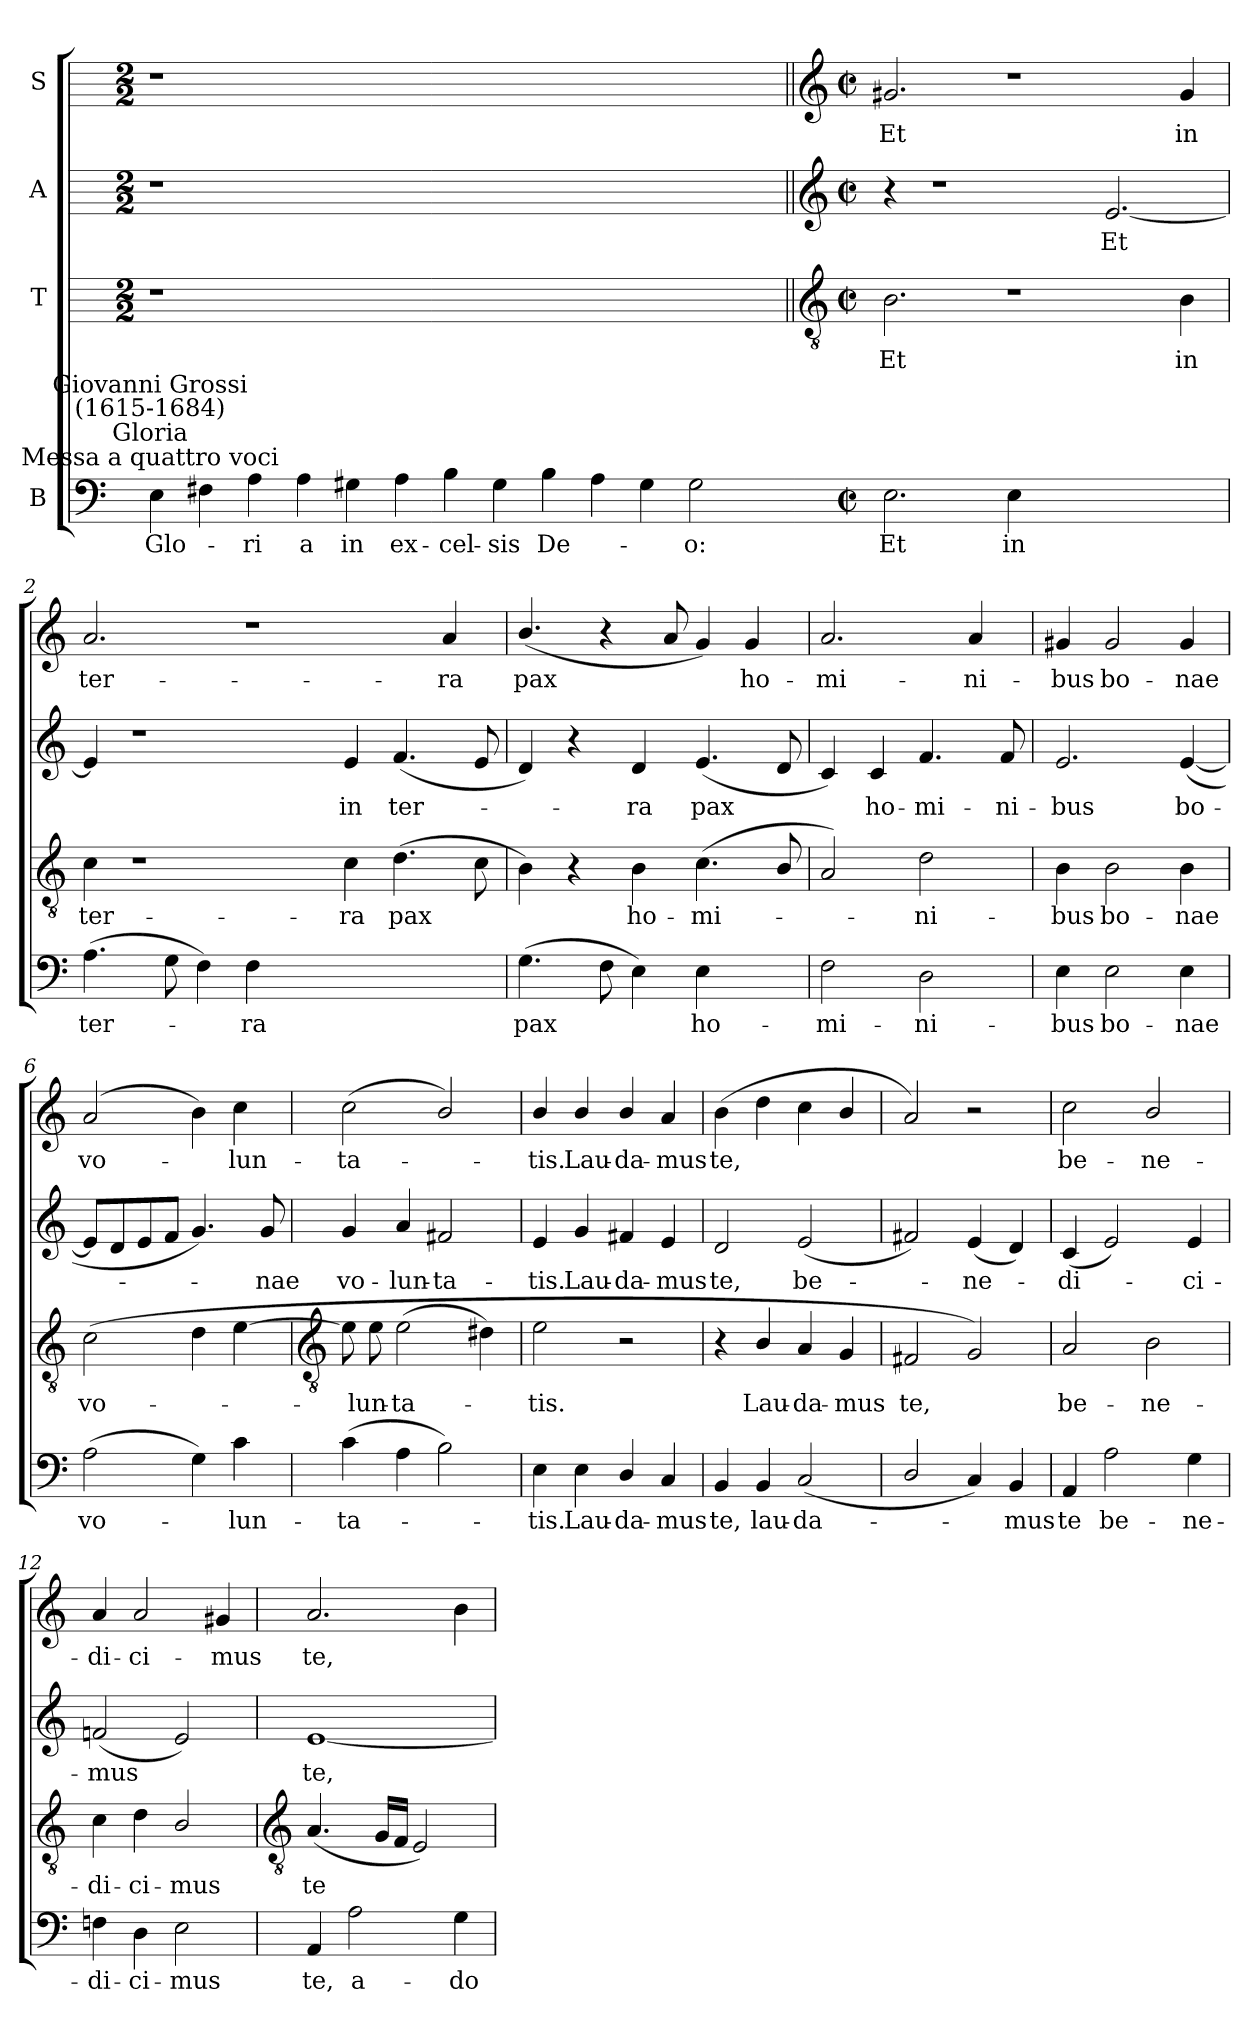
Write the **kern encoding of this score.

**kern	**text	**kern	**text	**kern	**text	**kern	**text
*part4	*part4	*part3	*part3	*part2	*part2	*part1	*part1
*staff4	*staff4	*staff3	*staff3	*staff2	*staff2	*staff1	*staff1
*I"B	*	*I"T	*	*I"A	*	*I"S	*
*clefF4	*	*	*	*	*	*	*
*k[]	*	*	*	*	*	*	*
*C:	*	*	*	*	*	*	*
*	*	*M2/2	*	*M2/2	*	*M2/2	*
=	=	=	=	=	=	=	=
!LO:TX:a:cj:t=Messa a quattro voci	!	!	!	!	!	!	!
!LO:TX:a:cj:t=Gloria	!	!	!	!	!	!	!
!LO:TX:a:cj:t=Giovanni Grossi\n(1615-1684)	!	!	!	!	!	!	!
!	!LO:LY:b	!	!	!	!	!	!
4E	Glo-	1r	.	1r	.	1r	.
4F#X	.	.	.	.	.	.	.
!	!LO:LY:b	!	!	!	!	!	!
4A	ri	.	.	.	.	.	.
!	!LO:LY:b	!	!	!	!	!	!
4A	a	.	.	.	.	.	.
!	!LO:LY:b	!	!	!	!	!	!
4G#X	in	0ryy	.	0ryy	.	0ryy	.
!	!LO:LY:b	!	!	!	!	!	!
4A	ex-	.	.	.	.	.	.
!	!LO:LY:b	!	!	!	!	!	!
4B	-cel-	.	.	.	.	.	.
!	!LO:LY:b	!	!	!	!	!	!
4G#	-sis	.	.	.	.	.	.
!	!LO:LY:b	!	!	!	!	!	!
4B	De-	.	.	.	.	.	.
4A	.	.	.	.	.	.	.
4G#	.	.	.	.	.	.	.
!	!LO:LY:b	!	!	!	!	!	!
2G#	o:	.	.	.	.	.	.
.	.	4ryy	.	4ryy	.	4ryy	.
!!LO:LB:g=z
=1-	=1||	=1||	=1||	=1||	=1||	=1||	=1||
*	*	*clefGv2	*	*clefG2	*	*clefG2	*
*	*	*k[]	*	*k[]	*	*k[]	*
*	*	*C:	*	*C:	*	*C:	*
*M2/2	*	*M2/2	*	*M2/2	*	*M2/2	*
*met(c|)	*	*met(c|)	*	*met(c|)	*	*met(c|)	*
!	!LO:LY:b	!	!LO:LY:b	!	!	!	!LO:LY:b
2.E	Et	2.B	Et	4r	.	2.g#X	Et
.	.	.	.	1r	.	.	.
!	!LO:LY:b	!	!	!	!	!	!
4E	in	1r	.	.	.	1r	.
1ryy	.	.	.	.	.	.	.
!	!	!	!	!	!LO:LY:b	!	!
.	.	.	.	[2.e	Et	.	.
!	!	!	!LO:LY:b	!	!	!	!LO:LY:b
.	.	4B	in	.	.	4g#	in
=2	=2	=2	=2	=2	=2	=2	=2
!	!LO:LY:b	!	!LO:LY:b	!	!	!	!LO:LY:b
(>4.A	ter-	4c	ter-	4e]	.	2.a	ter-
.	.	1r	.	1r	.	.	.
8G	.	.	.	.	.	.	.
4F)	.	.	.	.	.	.	.
!	!LO:LY:b	!	!	!	!	!	!
4F	ra	.	.	.	.	1r	.
1ryy	.	.	.	.	.	.	.
!	!	!	!LO:LY:b	!	!LO:LY:b	!	!
.	.	4c	-ra	4e	in	.	.
!	!	!	!LO:LY:b	!	!LO:LY:b	!	!
.	.	(>4.d	pax	(<4.f	ter-	.	.
!	!	!	!	!	!	!	!LO:LY:b
.	.	.	.	.	.	4a	-ra
.	.	8c	.	8e	.	.	.
=3	=3	=3	=3	=3	=3	=3	=3
!	!LO:LY:b	!	!	!	!	!	!LO:LY:b
(>4.G	pax	4B)	.	4d)	.	(<4.b/	pax
.	.	4r	.	4r	.	.	.
8F	.	.	.	.	.	4r	.
!	!	!	!LO:LY:b	!	!LO:LY:b	!	!
4E)	.	4B	ho-	4d	ra	.	.
.	.	.	.	.	.	8a	.
!	!LO:LY:b	!	!LO:LY:b	!	!LO:LY:b	!	!
4E	ho-	(<4.c	-mi-	(<4.e	pax	4g)	.
!	!	!	!	!	!	!	!LO:LY:b
4ryy	.	.	.	.	.	4g	ho-
.	.	8B/	.	8d	.	.	.
=4	=4	=4	=4	=4	=4	=4	=4
!	!LO:LY:b	!	!	!	!	!	!LO:LY:b
2F	-mi-	2A)	.	4c)	.	2.a	-mi-
!	!	!	!	!	!LO:LY:b	!	!
.	.	.	.	4c	ho-	.	.
!	!LO:LY:b	!	!LO:LY:b	!	!LO:LY:b	!	!
2D	-ni-	2d	ni-	4.f	-mi-	.	.
!	!	!	!	!	!	!	!LO:LY:b
.	.	.	.	.	.	4a	-ni-
!	!	!	!	!	!LO:LY:b	!	!
.	.	.	.	8f	-ni-	.	.
=5	=5	=5	=5	=5	=5	=5	=5
!	!LO:LY:b	!	!LO:LY:b	!	!LO:LY:b	!	!LO:LY:b
4E	-bus	4B	-bus	2.e	-bus	4g#X	-bus
!	!LO:LY:b	!	!LO:LY:b	!	!	!	!LO:LY:b
2E	bo-	2B	bo-	.	.	2g#	bo-
!	!LO:LY:b	!	!LO:LY:b	!	!LO:LY:b	!	!LO:LY:b
4E	-nae	4B	-nae	(<[4e	bo-	4g#	-nae
=6	=6	=6	=6	=6	=6	=6	=6
!	!LO:LY:b	!	!LO:LY:b	!	!	!	!LO:LY:b
(>2A	vo-	(<2c	vo-	8eL]	.	(<2a	vo-
.	.	.	.	8d	.	.	.
.	.	.	.	8e	.	.	.
.	.	.	.	8fJ	.	.	.
4G)	.	4d	.	4.g)	.	4b)	.
!	!LO:LY:b	!	!	!	!	!	!LO:LY:b
4c	lun-	[4e	.	.	.	4cc	lun-
!	!	!	!	!	!LO:LY:b	!	!
.	.	.	.	8g	nae	.	.
!!LO:LB:g=z
=7	=7	=7	=7	=7	=7	=7	=7
*	*	*clefGv2	*	*	*	*	*
!	!LO:LY:b	!	!	!	!LO:LY:b	!	!LO:LY:b
(>4c	-ta-	8e]	.	4g	vo-	(<2cc	-ta-
!	!	!	!LO:LY:b	!	!	!	!
.	.	8e	lun-	.	.	.	.
!	!	!	!LO:LY:b	!	!LO:LY:b	!	!
4A	.	(>2e	-ta-	4a	-lun-	.	.
!	!	!	!	!	!LO:LY:b	!	!
2B)	.	.	.	2f#X	-ta-	2b/)	.
.	.	4d#X)	.	.	.	.	.
=8	=8	=8	=8	=8	=8	=8	=8
!	!LO:LY:b	!	!LO:LY:b	!	!LO:LY:b	!	!LO:LY:b
4E	tis.	2e	tis.	4e	-tis.	4b/	tis.
!	!LO:LY:b	!	!	!	!LO:LY:b	!	!LO:LY:b
4E	Lau-	.	.	4g	Lau-	4b/	Lau-
!	!LO:LY:b	!	!	!	!LO:LY:b	!	!LO:LY:b
4D/	-da-	2r	.	4f#X	-da-	4b/	-da-
!	!LO:LY:b	!	!	!	!LO:LY:b	!	!LO:LY:b
4C	-mus	.	.	4e	-mus	4a	-mus
=9	=9	=9	=9	=9	=9	=9	=9
!	!LO:LY:b	!	!	!	!LO:LY:b	!	!LO:LY:b
4BB	te,	4r	.	2d	te,	(<4b	te,
!	!LO:LY:b	!	!LO:LY:b	!	!	!	!
4BB	lau-	4B/	Lau-	.	.	4dd	.
!	!LO:LY:b	!	!LO:LY:b	!	!LO:LY:b	!	!
(<2C	-da-	4A	-da-	(<2e	be-	4cc	.
!	!	!	!LO:LY:b	!	!	!	!
.	.	4G	-mus	.	.	4b/	.
=10	=10	=10	=10	=10	=10	=10	=10
!	!	!	!LO:LY:b	!	!	!	!
2D/	.	2F#X	te,	2f#X)	.	2a)	.
!	!	!	!	!	!LO:LY:b	!	!
4C)	.	2G)	.	(<4e	ne-	2r	.
!	!LO:LY:b	!	!	!	!	!	!
4BB	mus	.	.	4d)	.	.	.
=11	=11	=11	=11	=11	=11	=11	=11
!	!LO:LY:b	!	!LO:LY:b	!	!LO:LY:b	!	!LO:LY:b
4AA	te	2A	be-	(<4c	di-	2cc	be-
!	!LO:LY:b	!	!	!	!	!	!
2A	be-	.	.	2e)	.	.	.
!	!	!	!LO:LY:b	!	!	!	!LO:LY:b
.	.	2B	-ne-	.	.	2b/	-ne-
!	!LO:LY:b	!	!	!	!LO:LY:b	!	!
4G	-ne-	.	.	4e	ci-	.	.
=12	=12	=12	=12	=12	=12	=12	=12
!	!LO:LY:b	!	!LO:LY:b	!	!LO:LY:b	!	!LO:LY:b
4Fn	-di-	4c	-di-	(<2fn	-mus	4a	-di-
!	!LO:LY:b	!	!LO:LY:b	!	!	!	!LO:LY:b
4D	-ci-	4d	-ci-	.	.	2a	-ci-
!	!LO:LY:b	!	!LO:LY:b	!	!	!	!
2E	-mus	2B/	-mus	2e)	.	.	.
!	!	!	!	!	!	!	!LO:LY:b
.	.	.	.	.	.	4g#X	-mus
!!LO:LB:g=z
=13	=13	=13	=13	=13	=13	=13	=13
*	*	*clefGv2	*	*	*	*	*
!	!LO:LY:b	!	!LO:LY:b	!	!LO:LY:b	!	!LO:LY:b
4AA	te,	(<4.A	te	[1e	te,	2.a	te,
!	!LO:LY:b	!	!	!	!	!	!
2A	a-	.	.	.	.	.	.
.	.	16GLL	.	.	.	.	.
.	.	16FJJ	.	.	.	.	.
.	.	2E)	.	.	.	.	.
!	!LO:LY:b	!	!	!	!	!	!
4G	-do-	.	.	.	.	4b	.
=	=	=	=	=	=	=	=
*-	*-	*-	*-	*-	*-	*-	*-
